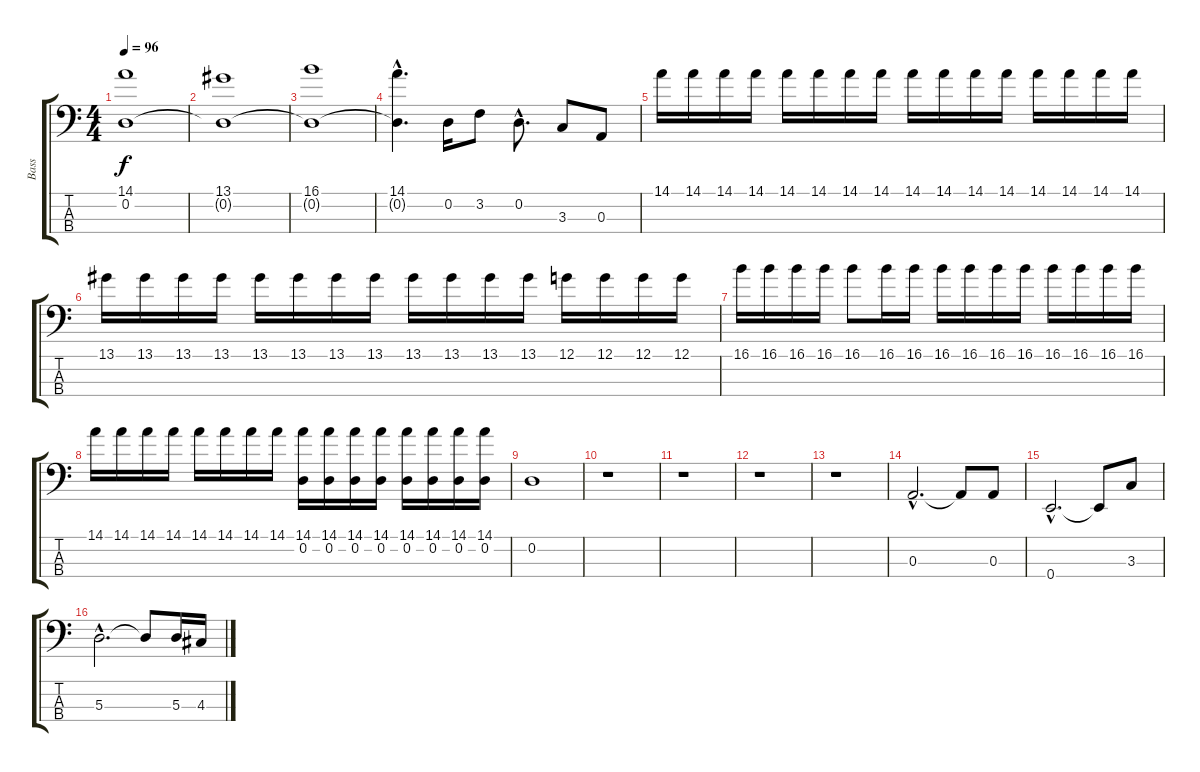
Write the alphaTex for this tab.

\track ("Bass" "Bass") {instrument electricbassfinger}
\staff {score tabs}
\tuning (G2 D2 A1 E1) {hide}
\ts (4 4)
\tempo 96
\clef f4
\ks c
(14.1 0.2).1{dy f instrument electricbassfinger} |
(13.1 0.2{t}).1 |
(16.1 0.2{t}).1 |
(14.1{hac} 0.2{hac t}).4{d} 0.2.16 3.2.8 0.2{hac}.8{d} 3.3.8 0.3.8 |
14.1.16 14.1.16 14.1.16 14.1.16 14.1.16 14.1.16 14.1.16 14.1.16 14.1.16 14.1.16 14.1.16 14.1.16 14.1.16 14.1.16 14.1.16 14.1.16 |
13.1.16 13.1.16 13.1.16 13.1.16 13.1.16 13.1.16 13.1.16 13.1.16 13.1.16 13.1.16 13.1.16 13.1.16 12.1.16 12.1.16 12.1.16 12.1.16 |
16.1.16 16.1.16 16.1.16 16.1.16 16.1.8 16.1.16 16.1.16 16.1.16 16.1.16 16.1.16 16.1.16 16.1.16 16.1.16 16.1.16 16.1.16 |
14.1.16 14.1.16 14.1.16 14.1.16 14.1.16 14.1.16 14.1.16 14.1.16 (14.1 0.2).16 (14.1 0.2).16 (14.1 0.2).16 (14.1 0.2).16 (14.1 0.2).16 (14.1 0.2).16 (14.1 0.2).16 (14.1 0.2).16 |
0.2.1 |
r.1 |
r.1 |
r.1 |
r.1 |
0.3{hac}.2{d} 0.3{t}.8 0.3.8 |
0.4{hac}.2{d} 0.4{t}.8 3.3.8 |
5.3{hac}.2{d} 5.3{t}.8 5.3.16 4.3.16
